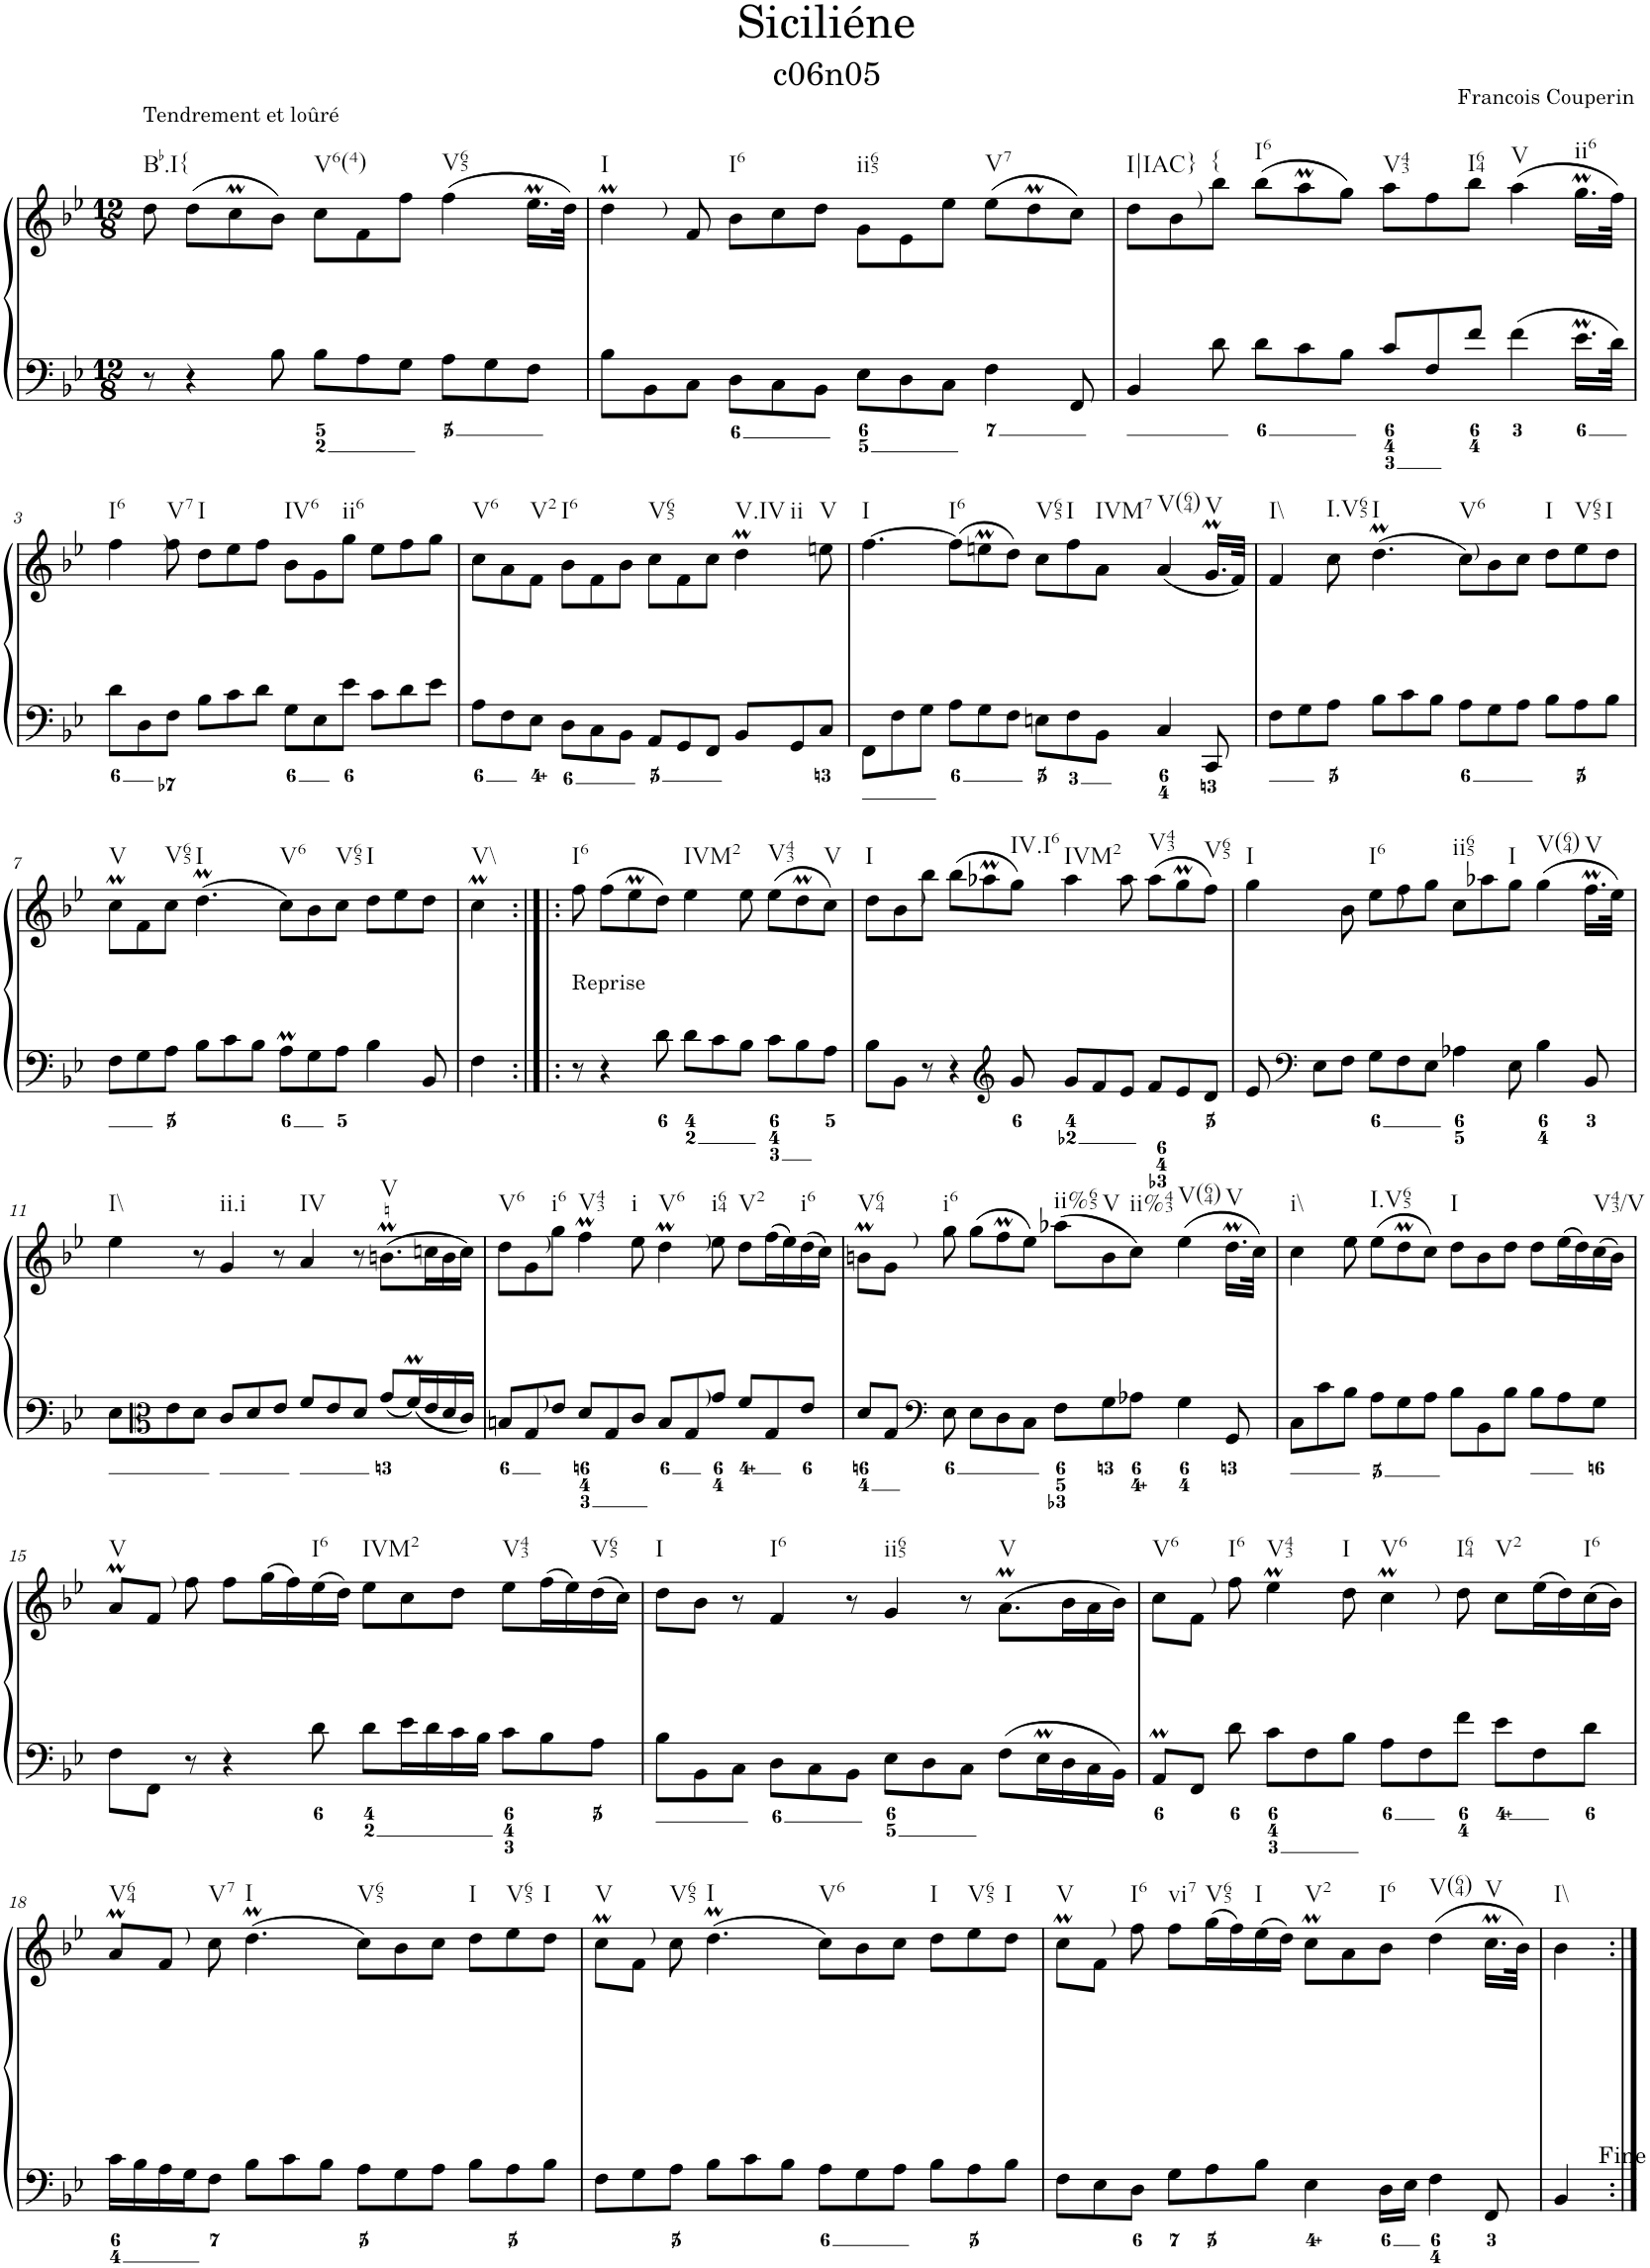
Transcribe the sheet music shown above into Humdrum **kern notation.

**kern	**kern
*part1	*part1
*staff2	*staff1
*I"Piano	*
*I'Pno.	*
*clefF4	*clefG2
*k[b-e-]	*k[b-e-]
*M12/8	*M12/8
=	=
!	!LO:TX:a:t=Tendrement et loûré
!	!LO:TX:b:t=Bb.I{
8r	8dd\
4r	(8dd\L
.	8ccM\
8B-\	8b-\J)
!	!LO:TX:b:t=V6(4)
8B-\L	8cc\L
8A\	8f\
8G\J	8ff\J
!	!LO:TX:b:t=V65
8A\L	(4ff\
8G\	.
8F\J	16.ee-M\LL
.	32dd\JJk)
=1	=1
!	!LO:TX:a:t=)
!	!LO:TX:b:t=I
8B-\L	4ddm\
8BB-\	.
8C\J	8f/
!	!LO:TX:b:t=I6
8D\L	8b-\L
8C\	8cc\
8BB-\J	8dd\J
!	!LO:TX:b:t=ii65
8E-\L	8g\L
8D\	8e-\
8C\J	8ee-\J
!	!LO:TX:b:t=V7
4F\	(8ee-\L
.	8ddm\
8FF/	8cc\J)
=2	=2
!	!LO:TX:b:t=I|IAC}
4BB-/	8dd\L
!	!LO:TX:a:t=)
.	8b-\
!	!LO:TX:b:t={
8d\	8bb-\J
!	!LO:TX:b:t=I6
8d\L	(8bb-\L
8c\	8aam\
8B-\J	8gg\J)
!	!LO:TX:b:t=V43
8c/L	8aa\L
8F/	8ff\
!	!LO:TX:b:t=I64
8f/J	8bb-\J
!	!LO:TX:b:t=V
4f\	(4aa\
!	!LO:TX:b:t=ii6
16.e-M\LL	16.ggM\LL
32d\JJk	32ff\JJk)
!!LO:LB:g=z
=3	=3
!	!LO:TX:a:t=)
!	!LO:TX:b:t=I6
8d\L	4ff\
8D\	.
!	!LO:TX:b:t=V7
8F\J	8ff\
!	!LO:TX:b:t=I
8B-\L	8dd\L
8c\	8ee-\
8d\J	8ff\J
!	!LO:TX:b:t=IV6
8G\L	8b-\L
8E-\	8g\
!	!LO:TX:b:t=ii6
8e-\J	8gg\J
8c\L	8ee-\L
8d\	8ff\
8e-\J	8gg\J
=4	=4
!	!LO:TX:b:t=V6
8A\L	8cc\L
8F\	8a\
!	!LO:TX:b:t=V2
8E-\J	8f\J
!	!LO:TX:b:t=I6
8D\L	8b-\L
8C\	8f\
8BB-\J	8b-\J
!	!LO:TX:b:t=V65
8AA/L	8cc\L
8GG/	8f\
8FF/J	8cc\J
!	!LO:TX:b:t=V.IV
!	!LO:TX:b:t=ii
8BB-/L	4ddm\
8GG/	.
!	!LO:TX:b:t=V
8C/J	8een\
=5	=5
!	!LO:TX:b:t=I
8FF\L	[4.ff\
8F\	.
8G\J	.
!	!LO:TX:b:t=I6
8A\L	(8ff\L]
8G\	8eenm\
8F\J	8dd\J)
!	!LO:TX:b:t=V65
8En\L	8cc\L
!	!LO:TX:b:t=I
8F\	8ff\
!	!LO:TX:b:t=IVM7
8BB-\J	8a\J
!	!LO:TX:b:t=V(64)
4C/	(4a/
!	!LO:TX:b:t=V
8CC/	16.gM/LL
.	32f/JJk)
=6	=6
!	!LO:TX:a:t=)
!	!LO:TX:b:t=I\\
8F\L	4f/
8G\	.
!	!LO:TX:b:t=I.V65
8A\J	8cc\
!	!LO:TX:b:t=I
8B-\L	(4.ddm\
8c\	.
8B-\J	.
!	!LO:TX:b:t=V6
8A\L	8cc\L)
8G\	8b-\
8A\J	8cc\J
!	!LO:TX:b:t=I
8B-\L	8dd\L
!	!LO:TX:b:t=V65
8A\	8ee-\
!	!LO:TX:b:t=I
8B-\J	8dd\J
!!LO:LB:g=z
=7	=7
!	!LO:TX:b:t=V
8F\L	8ccM\L
8G\	8f\
!	!LO:TX:b:t=V65
8A\J	8cc\J
!	!LO:TX:b:t=I
8B-\L	(4.ddm\
8c\	.
8B-\J	.
!	!LO:TX:b:t=V6
8Am\L	8cc\L)
8G\	8b-\
!	!LO:TX:b:t=V65
8A\J	8cc\J
!	!LO:TX:b:t=I
4B-\	8dd\L
.	8ee-\
8BB-/	8dd\J
=8	=8
!	!LO:TX:b:t=V\\
4F\	4ccM\
=8X1:|!|:	=8X1:|!|:
!	!LO:TX:b:t=Reprise
!	!LO:TX:b:t=I6
8r	8ff\
4r	(8ff\L
.	8ee-M\
8d\	8dd\J)
!	!LO:TX:b:t=IVM2
8d\L	4ee-\
8c\	.
8B-\J	8ee-\
!	!LO:TX:b:t=V43
8c\L	(8ee-\L
8B-\	8ddm\
!	!LO:TX:b:t=V
8A\J	8cc\J)
=9	=9
!	!LO:TX:b:t=I
8B-\L	8dd\L
!	!LO:TX:a:t=)
8BB-\J	8b-\
8r	8bb-\J
4r	(8bb-\L
.	8aa-XM\
*clefG2	*
!	!LO:TX:b:t=IV.I6
8g/	8gg\J)
!	!LO:TX:b:t=IVM2
8g/L	4aa-\
8f/	.
8e-/J	8aa-\
!	!LO:TX:b:t=V43
8f/L	(8aa-\L
8e-/	8ggM\
!	!LO:TX:b:t=V65
8d/J	8ff\J)
=10	=10
!	!LO:TX:a:t=)
!	!LO:TX:b:t=I
8e-/	4gg\
*clefF4	*
8E-\L	.
8F\J	8b-\
!	!LO:TX:b:t=I6
8G\L	8ee-\L
8F\	8ff\
8E-\J	8gg\J
!	!LO:TX:b:t=ii65
4A-X\	8cc\L
.	8aa-X\
!	!LO:TX:b:t=I
8E-\	8gg\J
!	!LO:TX:b:t=V(64)
4B-\	(4gg\
!	!LO:TX:b:t=V
8BB-/	16.ffM\LL
.	32ee-\JJk)
!!LO:LB:g=z
=11	=11
!	!LO:TX:b:t=I\\
8E-\L	4ee-\
*clefC3	*
8e-\	.
8d\J	8r
!	!LO:TX:b:t=ii.i
8c/L	4g/
8d/	.
8e-/J	8r
!	!LO:TX:b:t=IV
8f/L	4a/
8e-/	.
8d/J	8r
!	!LO:TX:b:t=V
8g/L	(8.bnm\L
16fM/L	.
16e-/	16ccn\L
16d/	16b\
16c/JJ	16cc\JJ)
=12	=12
!	!LO:TX:b:t=V6
8Bn/L	8dd\L
!	!LO:TX:a:t=)
!LO:TX:a:t=)	!
8G/	8g\
!	!LO:TX:b:t=i6
8e-/J	8gg\J
!	!LO:TX:b:t=V43
8d/L	4ffM\
8G/	.
!	!LO:TX:b:t=i
8c/J	8ee-\
!	!LO:TX:a:t=)
!	!LO:TX:b:t=V6
8B/L	4ddm\
!LO:TX:a:t=)	!
8G/	.
!	!LO:TX:b:t=i64
8g/J	8ee-\
!	!LO:TX:b:t=V2
8f/L	8dd\L
8G/	(16ff\L
.	16ee-\)
!	!LO:TX:b:t=i6
8e-/J	(16dd\
.	16cc\JJ)
=13	=13
!	!LO:TX:b:t=V64
8d/L	8bnm\L
!	!LO:TX:a:t=)
8G/J	8g\J
*clefF4	*
!	!LO:TX:b:t=i6
8E-\	8gg\
8E-\L	(8gg\L
8D\	8ffM\
8C\J	8ee-\J)
!	!LO:TX:b:t=ii%65
8F\L	(8aa-X\L
!	!LO:TX:b:t=V
8G\	8b\
!	!LO:TX:b:t=ii%43
8A-X\J	8cc\J)
!	!LO:TX:b:t=V(64)
4G\	(4ee-\
!	!LO:TX:b:t=V
8GG/	16.ddm\LL
.	32cc\JJk)
=14	=14
!	!LO:TX:b:t=i\\
8C\L	4cc\
8c\	.
8B-\J	8ee-\
!	!LO:TX:b:t=I.V65
8A\L	(8ee-\L
8G\	8ddm\
8A\J	8cc\J)
!	!LO:TX:b:t=I
8B-\L	8dd\L
8BB-\	8b-\
8B-\J	8dd\J
8B-\L	8dd\L
8A\	(16ee-\L
.	16dd\)
!	!LO:TX:b:t=V43/V
8G\J	(16cc\
.	16b-\JJ)
!!LO:LB:g=z
=15	=15
!	!LO:TX:b:t=V
8F\L	8am/L
!	!LO:TX:a:t=)
8FF\J	8f/J
8r	8ff\
4r	8ff\L
.	(16gg\L
.	16ff\)
!	!LO:TX:b:t=I6
8d\	(16ee-\
.	16dd\JJ)
!	!LO:TX:b:t=IVM2
8d\L	8ee-\L
16e-\L	8cc\
16d\	.
16c\	8dd\J
16B-\JJ	.
!	!LO:TX:b:t=V43
8c\L	8ee-\L
8B-\	(16ff\L
.	16ee-\)
!	!LO:TX:b:t=V65
8A\J	(16dd\
.	16cc\JJ)
=16	=16
!	!LO:TX:b:t=I
8B-\L	8dd\L
8BB-\	8b-\J
8C\J	8r
!	!LO:TX:b:t=I6
8D\L	4f/
8C\	.
8BB-\J	8r
!	!LO:TX:b:t=ii65
8E-\L	4g/
8D\	.
8C\J	8r
!	!LO:TX:b:t=V
8F\L	(8.am\L
16E-M\L	.
16D\	16b-\L
16C\	16a\
16BB-\JJ	16b-\JJ)
=17	=17
!	!LO:TX:b:t=V6
8AAm/L	8cc\L
!	!LO:TX:a:t=)
8FF/J	8f\J
!	!LO:TX:b:t=I6
8d\	8ff\
!	!LO:TX:b:t=V43
8c\L	4ee-M\
8F\	.
!	!LO:TX:b:t=I
8B-\J	8dd\
!	!LO:TX:a:t=)
!	!LO:TX:b:t=V6
8A\L	4ccM\
8F\	.
!	!LO:TX:b:t=I64
8f\J	8dd\
!	!LO:TX:b:t=V2
8e-\L	8cc\L
8F\	(16ee-\L
.	16dd\)
!	!LO:TX:b:t=I6
8d\J	(16cc\
.	16b-\JJ)
!!LO:LB:g=z
=18	=18
!	!LO:TX:b:t=V64
16c\LL	8am/L
16B-\	.
!	!LO:TX:a:t=)
16A\	8f/J
16G\J	.
!	!LO:TX:b:t=V7
8F\J	8cc\
!	!LO:TX:b:t=I
8B-\L	(4.ddm\
8c\	.
8B-\J	.
!	!LO:TX:b:t=V65
8A\L	8cc\L)
8G\	8b-\
8A\J	8cc\J
!	!LO:TX:b:t=I
8B-\L	8dd\L
!	!LO:TX:b:t=V65
8A\	8ee-\
!	!LO:TX:b:t=I
8B-\J	8dd\J
=19	=19
!	!LO:TX:b:t=V
8F\L	8ccM\L
!	!LO:TX:a:t=)
8G\	8f\J
!	!LO:TX:b:t=V65
8A\J	8cc\
!	!LO:TX:b:t=I
8B-\L	(4.ddm\
8c\	.
8B-\J	.
!	!LO:TX:b:t=V6
8A\L	8cc\L)
8G\	8b-\
8A\J	8cc\J
!	!LO:TX:b:t=I
8B-\L	8dd\L
!	!LO:TX:b:t=V65
8A\	8ee-\
!	!LO:TX:b:t=I
8B-\J	8dd\J
=20	=20
!	!LO:TX:b:t=V
8F\L	8ccM\L
!	!LO:TX:a:t=)
8E-\	8f\J
!	!LO:TX:b:t=I6
8D\J	8ff\
!	!LO:TX:b:t=vi7
8G\L	8ff\L
!	!LO:TX:b:t=V65
8A\	(16gg\L
.	16ff\)
!	!LO:TX:b:t=I
8B-\J	(16ee-\
.	16dd\JJ)
!	!LO:TX:b:t=V2
4E-\	8ccM\L
.	8a\
!	!LO:TX:b:t=I6
16D\LL	8b-\J
16E-\JJ	.
!	!LO:TX:b:t=V(64)
4F\	(4dd\
!	!LO:TX:b:t=V
8FF/	16.ccM\LL
.	32b-\JJk)
=21	=21
!	!LO:TX:b:t=I\\
4BB-/	4b-\
=:|!	=:|!
*-	*-
